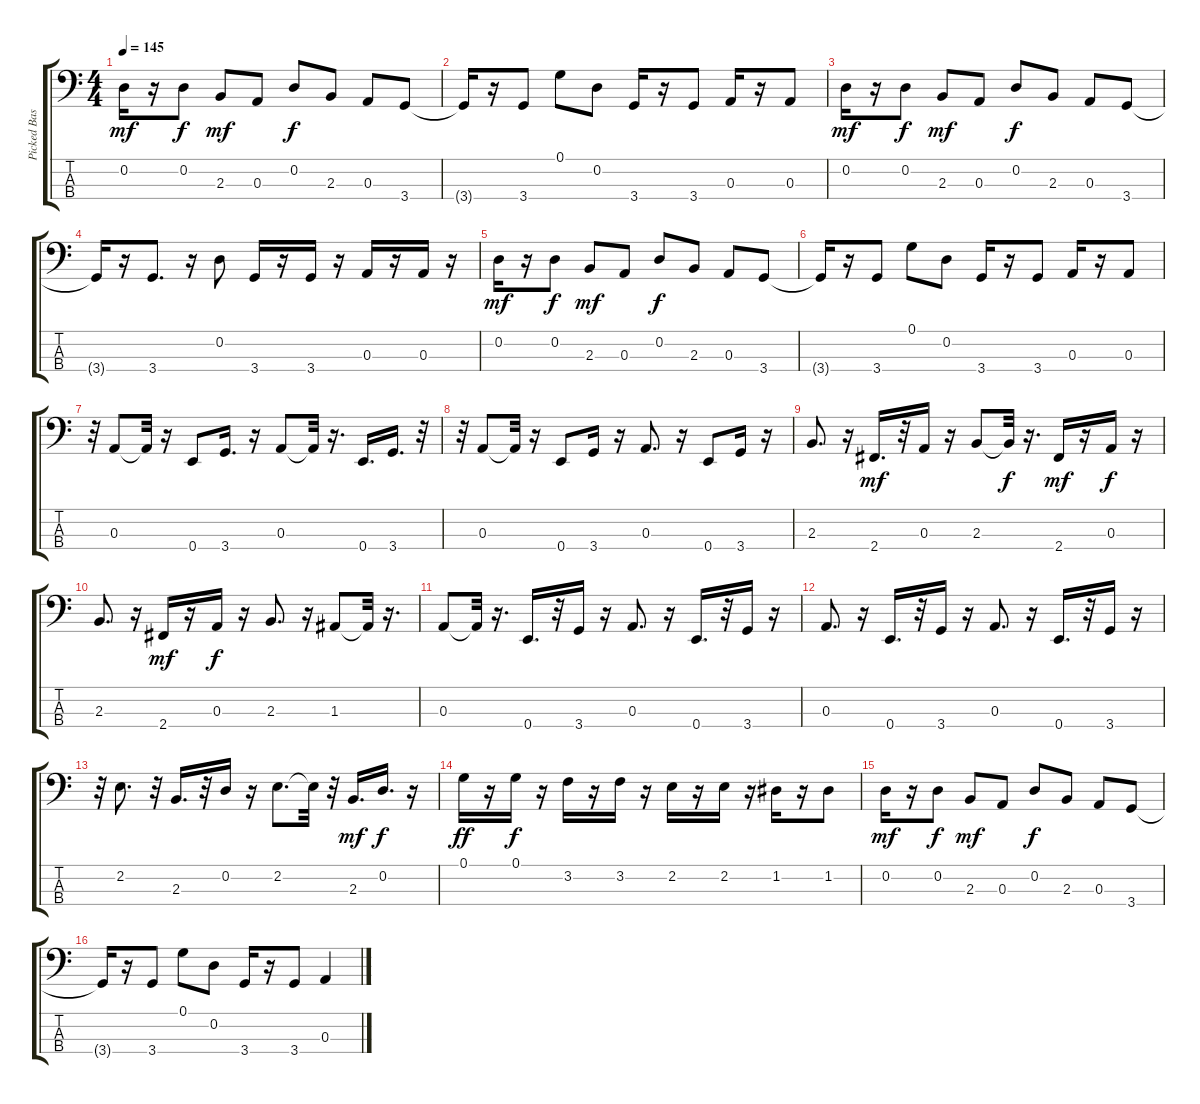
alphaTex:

\track ("Picked Bass" "Picked Bas") {instrument electricbasspick}
\staff {score tabs}
\tuning (G2 D2 A1 E1) {hide}
\ts (4 4)
\tempo 145
\clef f4
\ks c
0.2.16{dy mf} r.16 0.2.8{dy f} 2.3.8{dy mf} 0.3.8 0.2.8{dy f} 2.3.8 0.3.8 3.4.8 |
3.4{t}.16 r.16 3.4.8 0.1.8 0.2.8 3.4.16 r.16 3.4.8 0.3.16 r.16 0.3.8 |
0.2.16{dy mf} r.16 0.2.8{dy f} 2.3.8{dy mf} 0.3.8 0.2.8{dy f} 2.3.8 0.3.8 3.4.8 |
3.4{t}.16 r.16 3.4.8{d} r.16 0.2.8 3.4.16 r.16 3.4.16 r.16 0.3.16 r.16 0.3.16 r.16 |
0.2.16{dy mf} r.16 0.2.8{dy f} 2.3.8{dy mf} 0.3.8 0.2.8{dy f} 2.3.8 0.3.8 3.4.8 |
3.4{t}.16 r.16 3.4.8 0.1.8 0.2.8 3.4.16 r.16 3.4.8 0.3.16 r.16 0.3.8 |
r.32 0.3.8 0.3{t}.32 r.16 0.4.8 3.4.16{d} r.16 0.3.8 0.3{t}.32 r.16{d} 0.4.16{d} 3.4.16{d} r.32 |
r.32 0.3.8 0.3{t}.32 r.16 0.4.8 3.4.16 r.16 0.3.8{d} r.16 0.4.8 3.4.16 r.16 |
2.3.8{d} r.16 2.4.16{d dy mf} r.32 0.3.16 r.16 2.3.8 2.3{t}.32{dy f} r.16{d} 2.4.16{dy mf} r.16 0.3.16{dy f} r.16 |
2.3.8{d} r.16 2.4.16{dy mf} r.16 0.3.16{dy f} r.16 2.3.8{d} r.16 1.3.8 1.3{t}.32 r.16{d} |
0.3.8 0.3{t}.32 r.16{d} 0.4.16{d} r.32 3.4.16 r.16 0.3.8{d} r.16 0.4.16{d} r.32 3.4.16 r.16 |
0.3.8{d} r.16 0.4.16{d} r.32 3.4.16 r.16 0.3.8{d} r.16 0.4.16{d} r.32 3.4.16 r.16 |
r.32 2.2.8{d} r.32 2.3.16{d} r.32 0.2.16 r.16 2.2.8{d} 2.2{t}.32 r.32 2.3.16{d dy mf} 0.2.16{d dy f} r.16 |
0.1.16{dy ff} r.16 0.1.16{dy f} r.16 3.2.16 r.16 3.2.16 r.16 2.2.16 r.16 2.2.16 r.16 1.2.16 r.16 1.2.8 |
0.2.16{dy mf} r.16 0.2.8{dy f} 2.3.8{dy mf} 0.3.8 0.2.8{dy f} 2.3.8 0.3.8 3.4.8 |
3.4{t}.16 r.16 3.4.8 0.1.8 0.2.8 3.4.16 r.16 3.4.8 0.3.4
